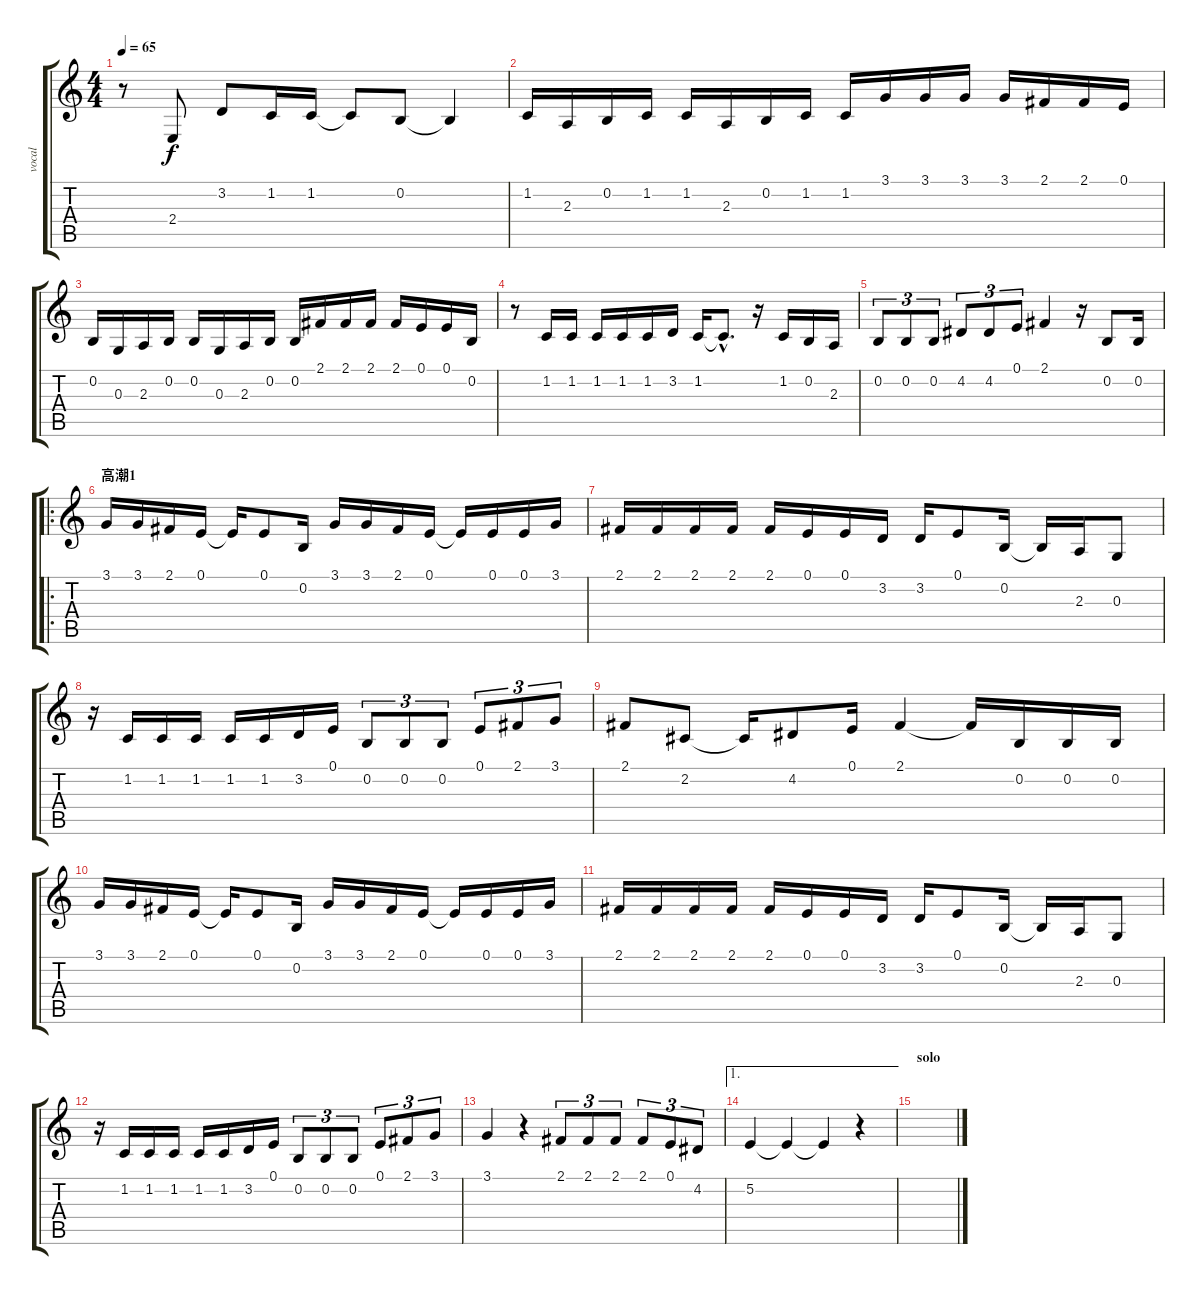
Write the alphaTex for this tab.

\track ("vocal" "vocal") {instrument clarinet}
\staff {score tabs}
\tuning (E4 B3 G3 D3 A2 E2) {hide}
\ts (4 4)
\tempo 65
\clef g2
\ks c
r.8{dy f} 2.4.8 3.2.8 1.2.16 1.2.16 1.2{t}.8 0.2.8 0.2{t}.4 |
1.2.16 2.3.16 0.2.16 1.2.16 1.2.16 2.3.16 0.2.16 1.2.16 1.2.16 3.1.16 3.1.16 3.1.16 3.1.16 2.1.16 2.1.16 0.1.16 |
0.2.16 0.3.16 2.3.16 0.2.16 0.2.16 0.3.16 2.3.16 0.2.16 0.2.16 2.1.16 2.1.16 2.1.16 2.1.16 0.1.16 0.1.16 0.2.16 |
r.8 1.2.16 1.2.16 1.2.16 1.2.16 1.2.16 3.2.16 1.2.16 1.2{hac t}.8{d} r.16 1.2.16 0.2.16 2.3.16 |
0.2.8{tu (3 2)} 0.2.8{tu (3 2)} 0.2.8{tu (3 2)} 4.2.8{tu (3 2)} 4.2.8{tu (3 2)} 0.1.8{tu (3 2)} 2.1.4 r.16 0.2.8 0.2.16 |
\ro
\section ("" "高潮1")
3.1.16 3.1.16 2.1.16 0.1.16 0.1{t}.16 0.1.8 0.2.16 3.1.16 3.1.16 2.1.16 0.1.16 0.1{t}.16 0.1.16 0.1.16 3.1.16 |
2.1.16 2.1.16 2.1.16 2.1.16 2.1.16 0.1.16 0.1.16 3.2.16 3.2.16 0.1.8 0.2.16 0.2{t}.16 2.3.16 0.3.8 |
r.16 1.2.16 1.2.16 1.2.16 1.2.16 1.2.16 3.2.16 0.1.16 0.2.8{tu (3 2)} 0.2.8{tu (3 2)} 0.2.8{tu (3 2)} 0.1.8{tu (3 2)} 2.1.8{tu (3 2)} 3.1.8{tu (3 2)} |
2.1.8 2.2.8 2.2{t}.16 4.2.8 0.1.16 2.1.4 2.1{t}.16 0.2.16 0.2.16 0.2.16 |
3.1.16 3.1.16 2.1.16 0.1.16 0.1{t}.16 0.1.8 0.2.16 3.1.16 3.1.16 2.1.16 0.1.16 0.1{t}.16 0.1.16 0.1.16 3.1.16 |
2.1.16 2.1.16 2.1.16 2.1.16 2.1.16 0.1.16 0.1.16 3.2.16 3.2.16 0.1.8 0.2.16 0.2{t}.16 2.3.16 0.3.8 |
r.16 1.2.16 1.2.16 1.2.16 1.2.16 1.2.16 3.2.16 0.1.16 0.2.8{tu (3 2)} 0.2.8{tu (3 2)} 0.2.8{tu (3 2)} 0.1.8{tu (3 2)} 2.1.8{tu (3 2)} 3.1.8{tu (3 2)} |
3.1.4 r.4 2.1.8{tu (3 2)} 2.1.8{tu (3 2)} 2.1.8{tu (3 2)} 2.1.8{tu (3 2)} 0.1.8{tu (3 2)} 4.2.8{tu (3 2)} |
\ae 1
5.2.4 5.2{t}.4 5.2{t}.4 r.4 |
\section ("" "solo")
